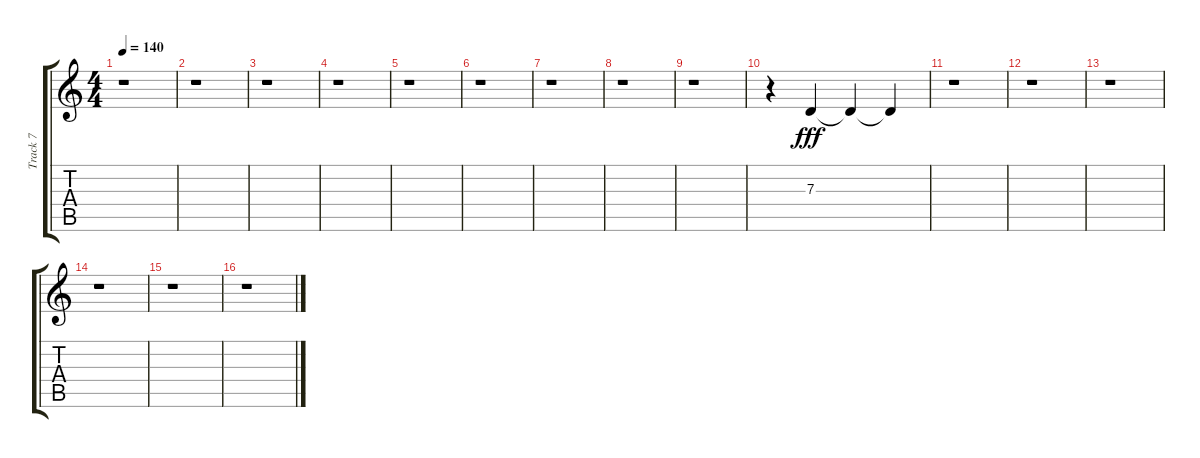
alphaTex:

\track ("Track 7" "Track 7") {instrument reversecymbal}
\staff {score tabs}
\tuning (E4 B3 G3 D3 A2 E2) {hide}
\ts (4 4)
\tempo 140
\clef g2
\ks c
r.1{dy fff} |
r.1 |
r.1 |
r.1 |
r.1 |
r.1 |
r.1 |
r.1 |
r.1 |
r.4 7.3.4 7.3{t}.4 7.3{t}.4 |
r.1 |
r.1 |
r.1 |
r.1 |
r.1 |
r.1
